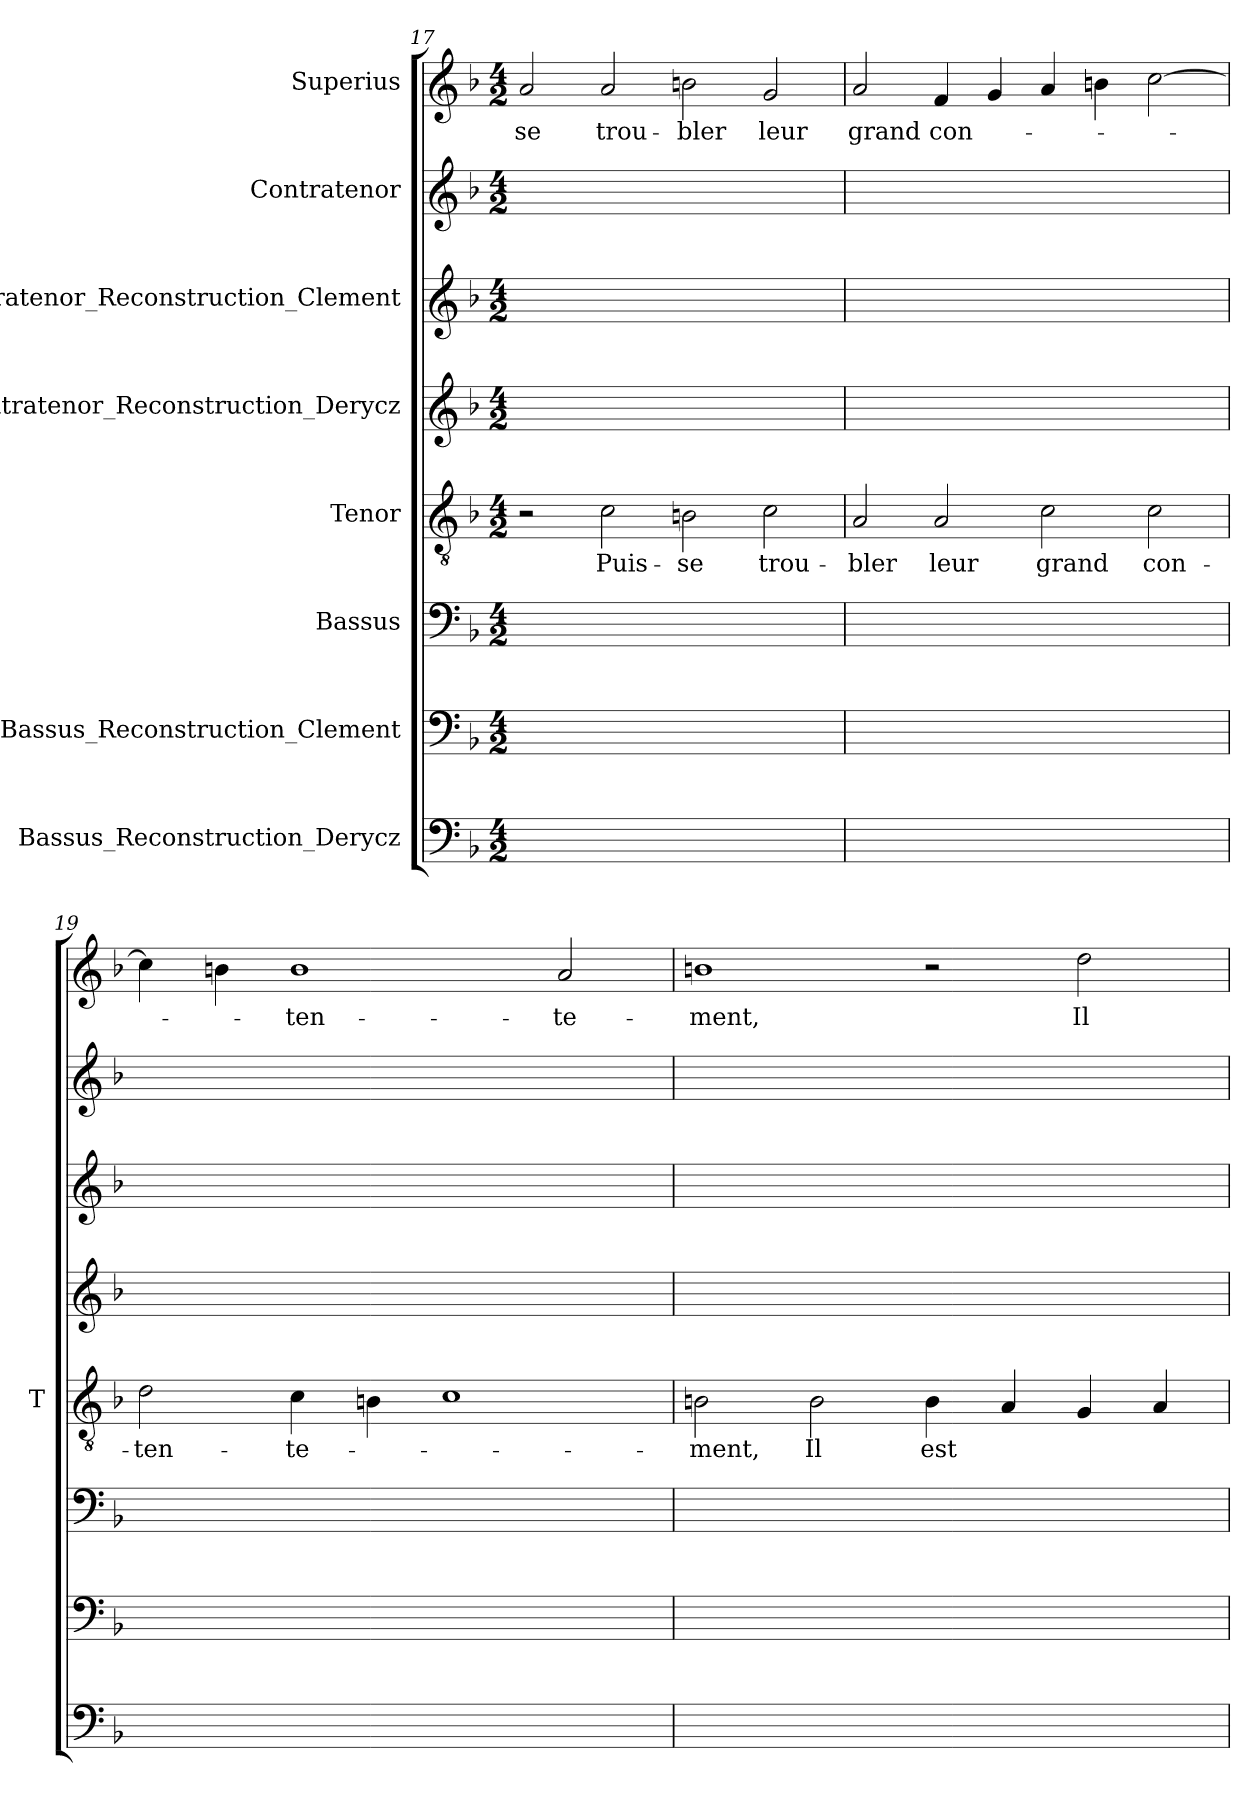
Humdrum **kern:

**kern	**kern	**kern	**kern	**text	**kern	**kern	**kern	**kern	**text
*part8	*part7	*part6	*part5	*part5	*part4	*part3	*part2	*part1	*part1
*staff8	*staff7	*staff6	*staff5	*staff5	*staff4	*staff3	*staff2	*staff1	*staff1
*I"Bassus_Reconstruction_Derycz	*I"Bassus_Reconstruction_Clement	*I"Bassus	*I"Tenor	*	*I"Contratenor_Reconstruction_Derycz	*I"Contratenor_Reconstruction_Clement	*I"Contratenor	*I"Superius	*
*	*	*	*I'T	*	*	*	*	*	*
*clefF4	*clefF4	*clefF4	*clefGv2	*	*clefG2	*clefG2	*clefG2	*clefG2	*
*k[b-]	*k[b-]	*k[b-]	*k[b-]	*	*k[b-]	*k[b-]	*k[b-]	*k[b-]	*
*M4/2	*M4/2	*M4/2	*M4/2	*	*M4/2	*M4/2	*M4/2	*M4/2	*
=17	=17	=17	=17	=17	=17	=17	=17	=17	=17
0ryy	0ryy	0ryy	2r	.	0ryy	0ryy	0ryy	2a	-se
.	.	.	2c	Puis-	.	.	.	2a	trou-
.	.	.	2Bn	-se	.	.	.	2bn	-bler
.	.	.	2c	trou-	.	.	.	2g	-leur
=18	=18	=18	=18	=18	=18	=18	=18	=18	=18
0ryy	0ryy	0ryy	2A	-bler	0ryy	0ryy	0ryy	2a	-grand
.	.	.	2A	-leur	.	.	.	4f	con-
.	.	.	.	.	.	.	.	4g	.
.	.	.	2c	-grand	.	.	.	4a	.
.	.	.	.	.	.	.	.	4bn	.
.	.	.	2c	con-	.	.	.	[2cc	.
=19	=19	=19	=19	=19	=19	=19	=19	=19	=19
0ryy	0ryy	0ryy	2d	ten-	0ryy	0ryy	0ryy	4cc]	.
.	.	.	.	.	.	.	.	4bn	.
.	.	.	4c	te-	.	.	.	1b	ten-
.	.	.	4Bn	.	.	.	.	.	.
.	.	.	1c	.	.	.	.	.	.
.	.	.	.	.	.	.	.	2a	te-
=20	=20	=20	=20	=20	=20	=20	=20	=20	=20
0ryy	0ryy	0ryy	2Bn	-ment,	0ryy	0ryy	0ryy	1bn	-ment,
.	.	.	2B	-Il	.	.	.	.	.
.	.	.	4B	-est	.	.	.	2r	.
.	.	.	4A	.	.	.	.	.	.
.	.	.	4G	.	.	.	.	2dd	-Il
.	.	.	4A	.	.	.	.	.	.
=	=	=	=	=	=	=	=	=	=
*-	*-	*-	*-	*-	*-	*-	*-	*-	*-
